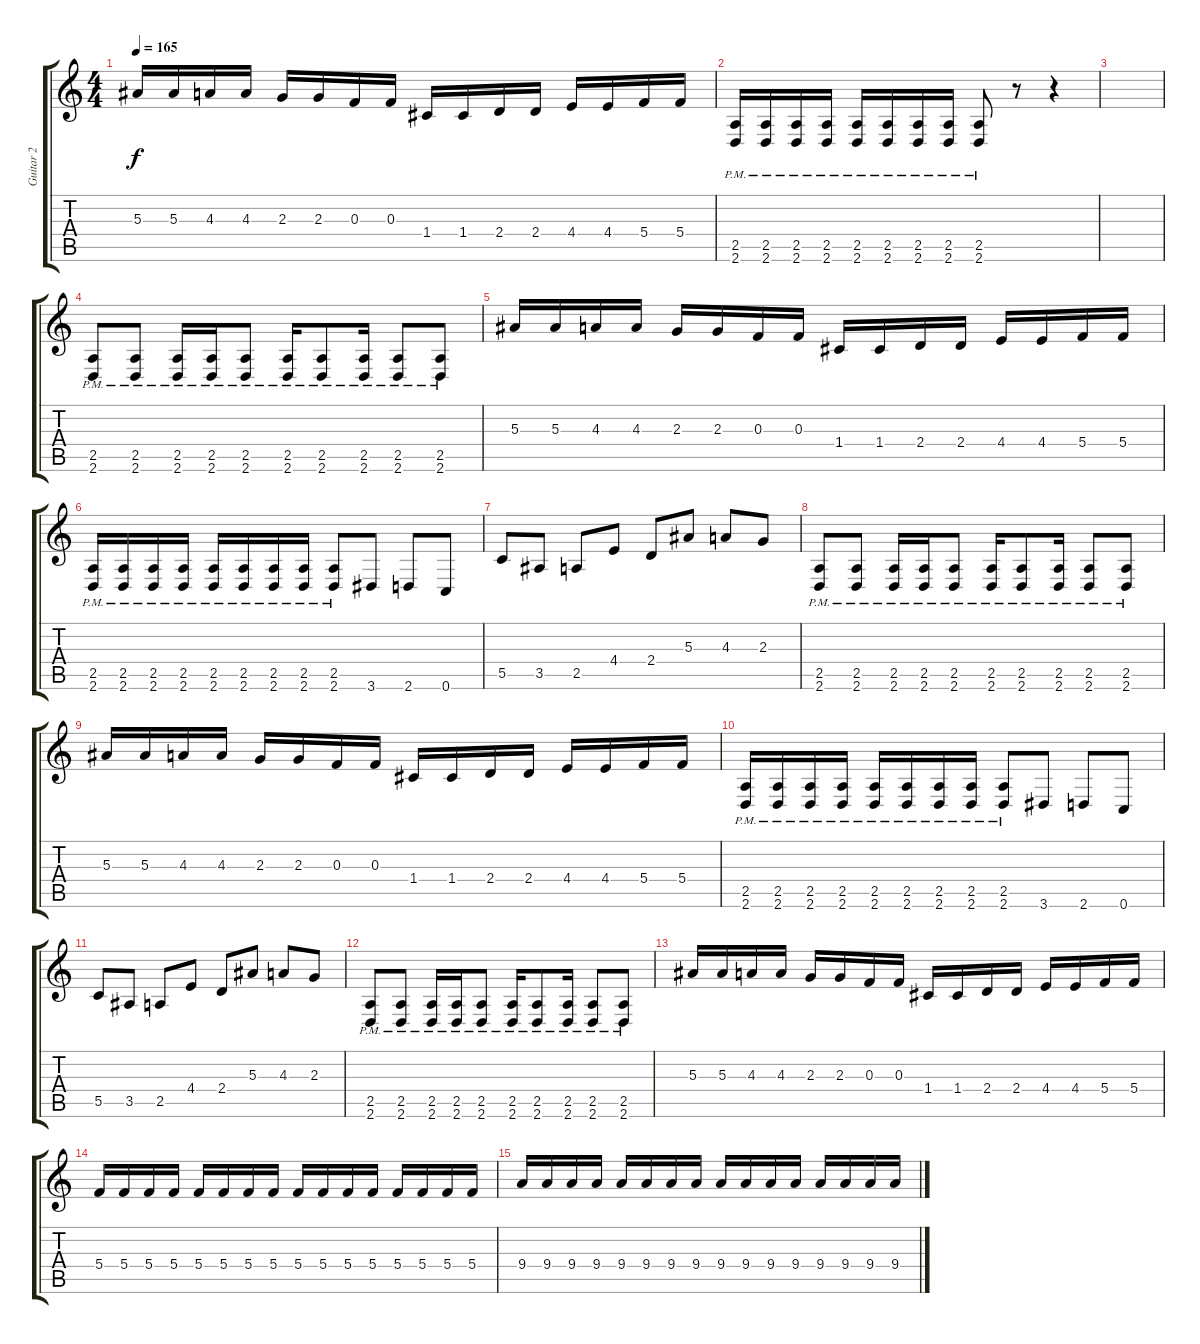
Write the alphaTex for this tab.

\track ("Guitar 2" "Guitar 2") {instrument distortionguitar}
\staff {score tabs}
\tuning (D4 A3 F3 C3 G2 C2) {hide}
\ts (4 4)
\tempo 165
\clef g2
\ks c
5.3.16{dy f} 5.3.16 4.3.16 4.3.16 2.3.16 2.3.16 0.3.16 0.3.16 1.4.16 1.4.16 2.4.16 2.4.16 4.4.16 4.4.16 5.4.16 5.4.16 |
(2.5{pm} 2.6{pm}).16 (2.5{pm} 2.6{pm}).16 (2.5{pm} 2.6{pm}).16 (2.5{pm} 2.6{pm}).16 (2.5{pm} 2.6{pm}).16 (2.5{pm} 2.6{pm}).16 (2.5{pm} 2.6{pm}).16 (2.5{pm} 2.6{pm}).16 (2.5{pm} 2.6{pm}).8 r.8 r.4 |
|
(2.5{pm} 2.6{pm}).8 (2.5{pm} 2.6{pm}).8 (2.5{pm} 2.6{pm}).16 (2.5{pm} 2.6{pm}).16 (2.5{pm} 2.6{pm}).8 (2.5{pm} 2.6{pm}).16 (2.5{pm} 2.6{pm}).8 (2.5{pm} 2.6{pm}).16 (2.5{pm} 2.6{pm}).8 (2.5{pm} 2.6{pm}).8 |
5.3.16 5.3.16 4.3.16 4.3.16 2.3.16 2.3.16 0.3.16 0.3.16 1.4.16 1.4.16 2.4.16 2.4.16 4.4.16 4.4.16 5.4.16 5.4.16 |
(2.5{pm} 2.6{pm}).16 (2.5{pm} 2.6{pm}).16 (2.5{pm} 2.6{pm}).16 (2.5{pm} 2.6{pm}).16 (2.5{pm} 2.6{pm}).16 (2.5{pm} 2.6{pm}).16 (2.5{pm} 2.6{pm}).16 (2.5{pm} 2.6{pm}).16 (2.5{pm} 2.6{pm}).8 3.6.8 2.6.8 0.6.8 |
5.5.8 3.5.8 2.5.8 4.4.8 2.4.8 5.3.8 4.3.8 2.3.8 |
(2.5{pm} 2.6{pm}).8 (2.5{pm} 2.6{pm}).8 (2.5{pm} 2.6{pm}).16 (2.5{pm} 2.6{pm}).16 (2.5{pm} 2.6{pm}).8 (2.5{pm} 2.6{pm}).16 (2.5{pm} 2.6{pm}).8 (2.5{pm} 2.6{pm}).16 (2.5{pm} 2.6{pm}).8 (2.5{pm} 2.6{pm}).8 |
5.3.16 5.3.16 4.3.16 4.3.16 2.3.16 2.3.16 0.3.16 0.3.16 1.4.16 1.4.16 2.4.16 2.4.16 4.4.16 4.4.16 5.4.16 5.4.16 |
(2.5{pm} 2.6{pm}).16 (2.5{pm} 2.6{pm}).16 (2.5{pm} 2.6{pm}).16 (2.5{pm} 2.6{pm}).16 (2.5{pm} 2.6{pm}).16 (2.5{pm} 2.6{pm}).16 (2.5{pm} 2.6{pm}).16 (2.5{pm} 2.6{pm}).16 (2.5{pm} 2.6{pm}).8 3.6.8 2.6.8 0.6.8 |
5.5.8 3.5.8 2.5.8 4.4.8 2.4.8 5.3.8 4.3.8 2.3.8 |
(2.5{pm} 2.6{pm}).8 (2.5{pm} 2.6{pm}).8 (2.5{pm} 2.6{pm}).16 (2.5{pm} 2.6{pm}).16 (2.5{pm} 2.6{pm}).8 (2.5{pm} 2.6{pm}).16 (2.5{pm} 2.6{pm}).8 (2.5{pm} 2.6{pm}).16 (2.5{pm} 2.6{pm}).8 (2.5{pm} 2.6{pm}).8 |
5.3.16 5.3.16 4.3.16 4.3.16 2.3.16 2.3.16 0.3.16 0.3.16 1.4.16 1.4.16 2.4.16 2.4.16 4.4.16 4.4.16 5.4.16 5.4.16 |
5.4.16 5.4.16 5.4.16 5.4.16 5.4.16 5.4.16 5.4.16 5.4.16 5.4.16 5.4.16 5.4.16 5.4.16 5.4.16 5.4.16 5.4.16 5.4.16 |
9.4.16 9.4.16 9.4.16 9.4.16 9.4.16 9.4.16 9.4.16 9.4.16 9.4.16 9.4.16 9.4.16 9.4.16 9.4.16 9.4.16 9.4.16 9.4.16
